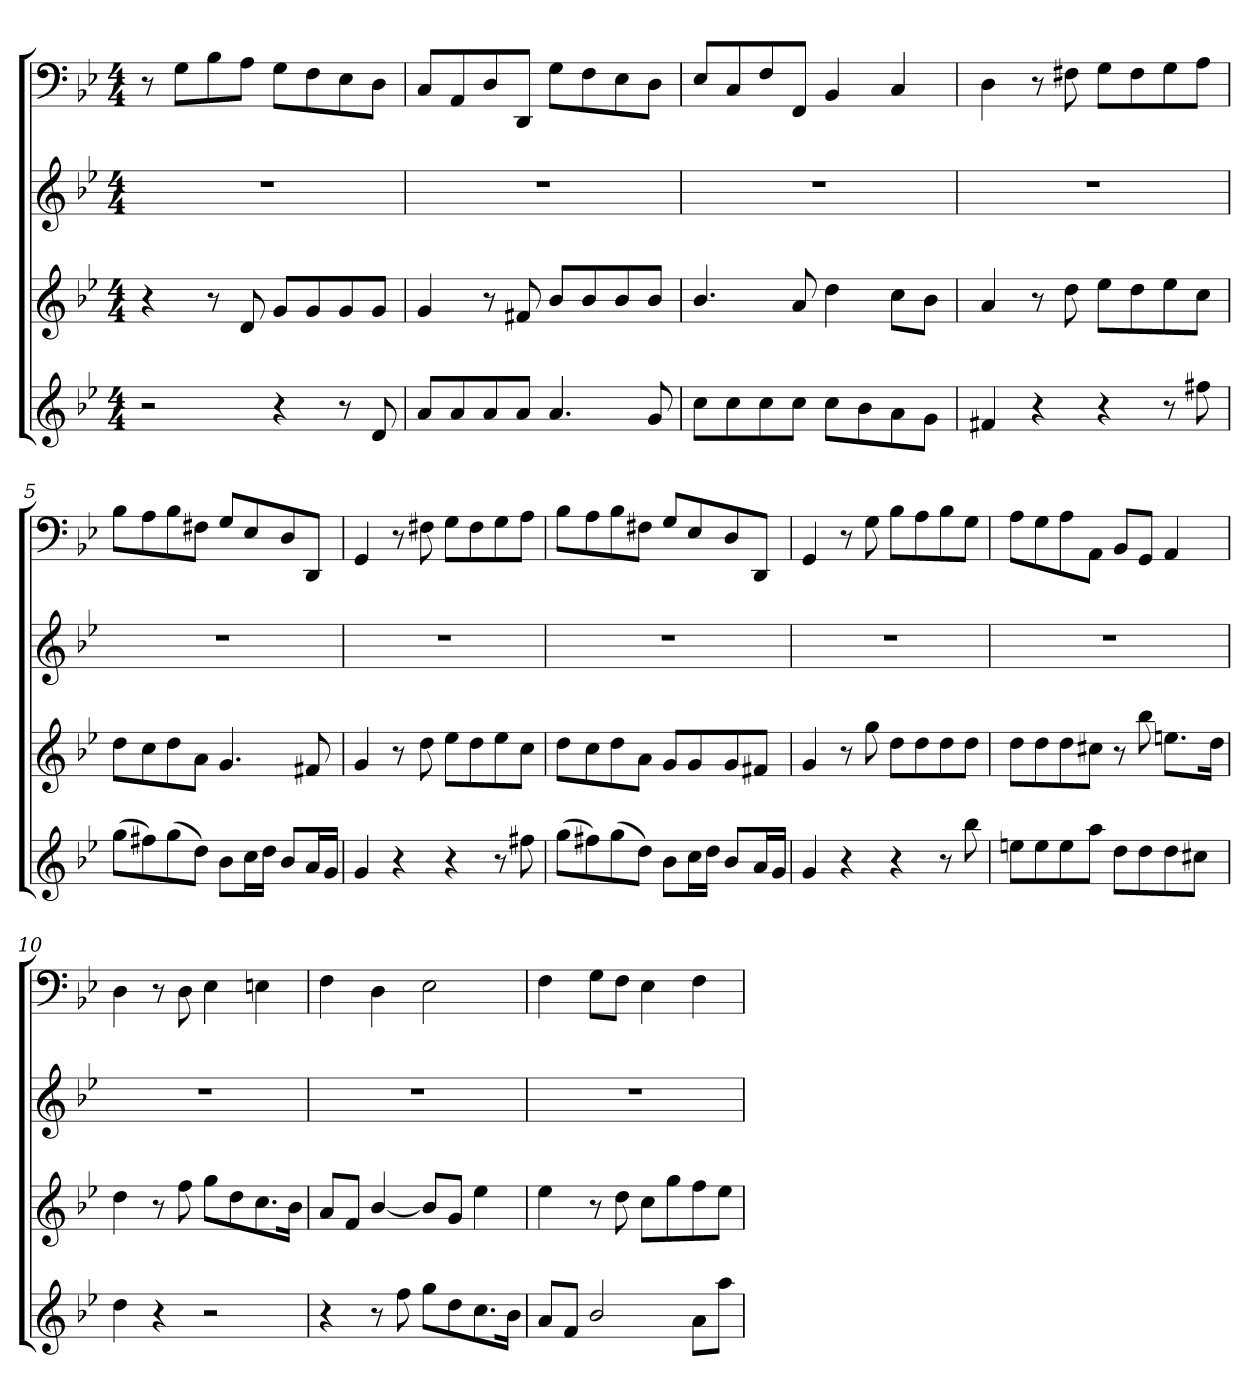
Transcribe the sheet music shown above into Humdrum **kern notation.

**kern	**kern	**kern	**kern
*part4	*part3	*part2	*part1
*staff4	*staff3	*staff2	*staff1
*clefG2	*clefG2	*clefG2	*clefF4
*k[b-e-]	*k[b-e-]	*k[b-e-]	*k[b-e-]
*g:	*g:	*g:	*g:
*M4/4	*M4/4	*M4/4	*M4/4
=1	=1	=1	=1
2r	4r	1r	8r
.	.	.	8G\L
.	8r	.	8B-\
.	8d/	.	8A\J
4r	8g/L	.	8G\L
.	8g/	.	8F\
8r	8g/	.	8E-\
8d/	8g/J	.	8D\J
=2	=2	=2	=2
8a/L	4g/	1r	8C/L
8a/	.	.	8AA/
8a/	8r	.	8D/
8a/J	8f#X/	.	8DD/J
4.a/	8b-/L	.	8G\L
.	8b-/	.	8F\
.	8b-/	.	8E-\
8g/	8b-/J	.	8D\J
=3	=3	=3	=3
8cc\L	4.b-/	1r	8E-/L
8cc\	.	.	8C/
8cc\	.	.	8F/
8cc\J	8a/	.	8FF/J
8cc\L	4dd\	.	4BB-/
8b-\	.	.	.
8a\	8cc\L	.	4C/
8g\J	8b-\J	.	.
=4	=4	=4	=4
4f#X/	4a/	1r	4D\
4r	8r	.	8r
.	8dd\	.	8F#X\
4r	8ee-\L	.	8G\L
.	8dd\	.	8F#\
8r	8ee-\	.	8G\
8ff#X\	8cc\J	.	8A\J
=5	=5	=5	=5
(8gg\L	8dd\L	1r	8B-\L
8ff#X\)	8cc\	.	8A\
(8gg\	8dd\	.	8B-\
8dd\J)	8a\J	.	8F#X\J
8b-\L	4.g/	.	8G/L
16cc\L	.	.	8E-/
16dd\JJ	.	.	.
8b-/L	.	.	8D/
16a/L	8f#X/	.	8DD/J
16g/JJ	.	.	.
=6	=6	=6	=6
4g/	4g/	1r	4GG/
4r	8r	.	8r
.	8dd\	.	8F#X\
4r	8ee-\L	.	8G\L
.	8dd\	.	8F#\
8r	8ee-\	.	8G\
8ff#X\	8cc\J	.	8A\J
=7	=7	=7	=7
(8gg\L	8dd\L	1r	8B-\L
8ff#X\)	8cc\	.	8A\
(8gg\	8dd\	.	8B-\
8dd\J)	8a\J	.	8F#X\J
8b-\L	8g/L	.	8G/L
16cc\L	8g/	.	8E-/
16dd\JJ	.	.	.
8b-/L	8g/	.	8D/
16a/L	8f#X/J	.	8DD/J
16g/JJ	.	.	.
=8	=8	=8	=8
4g/	4g/	1r	4GG/
4r	8r	.	8r
.	8gg\	.	8G\
4r	8dd\L	.	8B-\L
.	8dd\	.	8A\
8r	8dd\	.	8B-\
8bb-\	8dd\J	.	8G\J
=9	=9	=9	=9
8een\L	8dd\L	1r	8A\L
8ee\	8dd\	.	8G\
8ee\	8dd\	.	8A\
8aa\J	8cc#X\J	.	8AA\J
8dd\L	8r	.	8BB-/L
8dd\	8bb-\	.	8GG/J
8dd\	8.een\L	.	4AA/
8cc#X\J	.	.	.
.	16dd\Jk	.	.
=10	=10	=10	=10
4dd\	4dd\	1r	4D\
4r	8r	.	8r
.	8ff\	.	8D\
2r	8gg\L	.	4E-\
.	8dd\	.	.
.	8.cc\	.	4En\
.	16b-\Jk	.	.
=11	=11	=11	=11
4r	8a/L	1r	4F\
.	8f/J	.	.
8r	[4b-/	.	4D\
8ff\	.	.	.
8gg\L	8b-/L]	.	2E-\
8dd\	8g/J	.	.
8.cc\	4ee-\	.	.
16b-\Jk	.	.	.
=12	=12	=12	=12
8a/L	4ee-\	1r	4F\
8f/J	.	.	.
2b-/	8r	.	8G\L
.	8dd\	.	8F\J
.	8cc\L	.	4E-\
.	8gg\	.	.
8a\L	8ff\	.	4F\
8aa\J	8ee-\J	.	.
=	=	=	=
*-	*-	*-	*-
